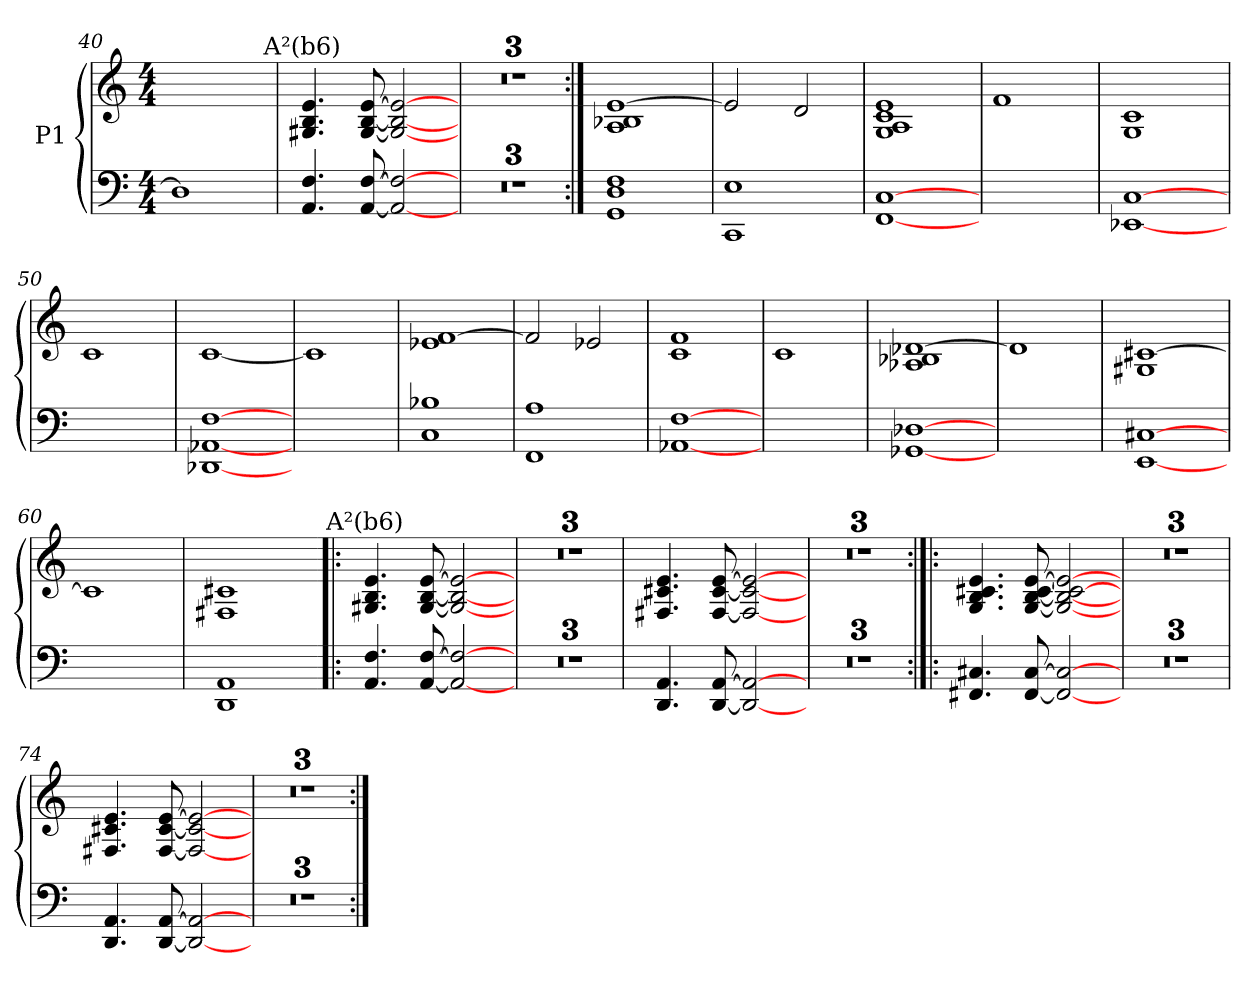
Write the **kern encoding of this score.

**kern	**kern
*part1	*part1
*staff2	*staff1
*I"P1	*
*clefF4	*clefG2
*k[]	*k[]
*C:	*C:
*M4/4	*M4/4
=40	=40
1Di]	1ryy
=41	=41
!	!LO:TX:a:cj:t=A²(b6)
4.AAi/ 4.Fi	4.G#Xi/ 4.Bi 4.ei
[<8AAi/ [>8Fi	[<8G#i/ [<8Bi [>8ei
2AAi/_< 2Fi_>	2G#i/_< 2Bi_< 2ei_>
=42	=42
1ryy	1ryy
=43	=43
1ryy	1ryy
=44	=44
1ryy	1ryy
!!LO:LB:g=z
=45:|!	=45:|!
1GGi 1Di 1Fi	1Ai 1B-Xi [>1ei
=46	=46
1CCi 1Ei	2ei/]
.	2di/
=47	=47
[<1FFi [>1Ci	1Gi 1Ai 1ci 1ei
=48	=48
1ryy	1fi
=49	=49
[<1EE-Xi [>1Ci	1Gi 1ci
=50	=50
1ryy	1ci
=51	=51
[<1DD-Xi [<1AA-Xi [>1Fi	[<1ci
=52	=52
1ryy	1ci]
!!LO:LB:g=z
=53	=53
1Ci 1B-Xi	1e-Xi [>1fi
=54	=54
1FFi 1Ai	2fi/]
.	2e-Xi/
=55	=55
[<1AA-Xi [>1Fi	1ci 1fi
=56	=56
1ryy	1ci
=57	=57
[<1GG-Xi [>1D-Xi	1A-Xi 1B-Xi [>1d-Xi
=58	=58
1ryy	1d-i]
=59	=59
[<1EEi [>1C#Xi	1G#Xi [>1c#Xi
=60	=60
1ryy	1c#i]
=61	=61
1DDi 1AAi	1F#Xi 1c#Xi
!!LO:PB:g=z
=62!|:	=62!|:
!	!LO:TX:a:cj:t=A²(b6)
4.AAi/ 4.Fi	4.G#Xi/ 4.Bi 4.ei
[<8AAi/ [>8Fi	[<8G#i/ [<8Bi [>8ei
2AAi/_< 2Fi_>	2G#i/_< 2Bi_< 2ei_>
=63	=63
1ryy	1ryy
=64	=64
1ryy	1ryy
=65	=65
1ryy	1ryy
=66	=66
4.DDi/ 4.AAi	4.F#Xi/ 4.c#Xi 4.ei
[<8DDi/ [>8AAi	[<8F#i/ [<8c#i [>8ei
2DDi/_< 2AAi_>	2F#i/_< 2c#i_< 2ei_>
=67	=67
1ryy	1ryy
=68	=68
1ryy	1ryy
=69	=69
1ryy	1ryy
!!LO:LB:g=z
=70:|!|:	=70:|!|:
4.FF#Xi/ 4.C#Xi	4.Gi/ 4.Bi 4.c#Xi 4.ei
[<8FF#i/ [>8C#i	[<8Gi/ [<8Bi [>8c#i [>8ei
2FF#i/_< 2C#i_>	2Gi/_< 2Bi_< 2c#i_> 2ei_>
=71	=71
1ryy	1ryy
=72	=72
1ryy	1ryy
=73	=73
1ryy	1ryy
=74	=74
4.DDi/ 4.AAi	4.F#Xi/ 4.c#Xi 4.ei
[<8DDi/ [>8AAi	[<8F#i/ [<8c#i [>8ei
2DDi/_< 2AAi_>	2F#i/_< 2c#i_< 2ei_>
=75	=75
1ryy	1ryy
=76	=76
1ryy	1ryy
=77	=77
1ryy	1ryy
=:|!	=:|!
*-	*-
